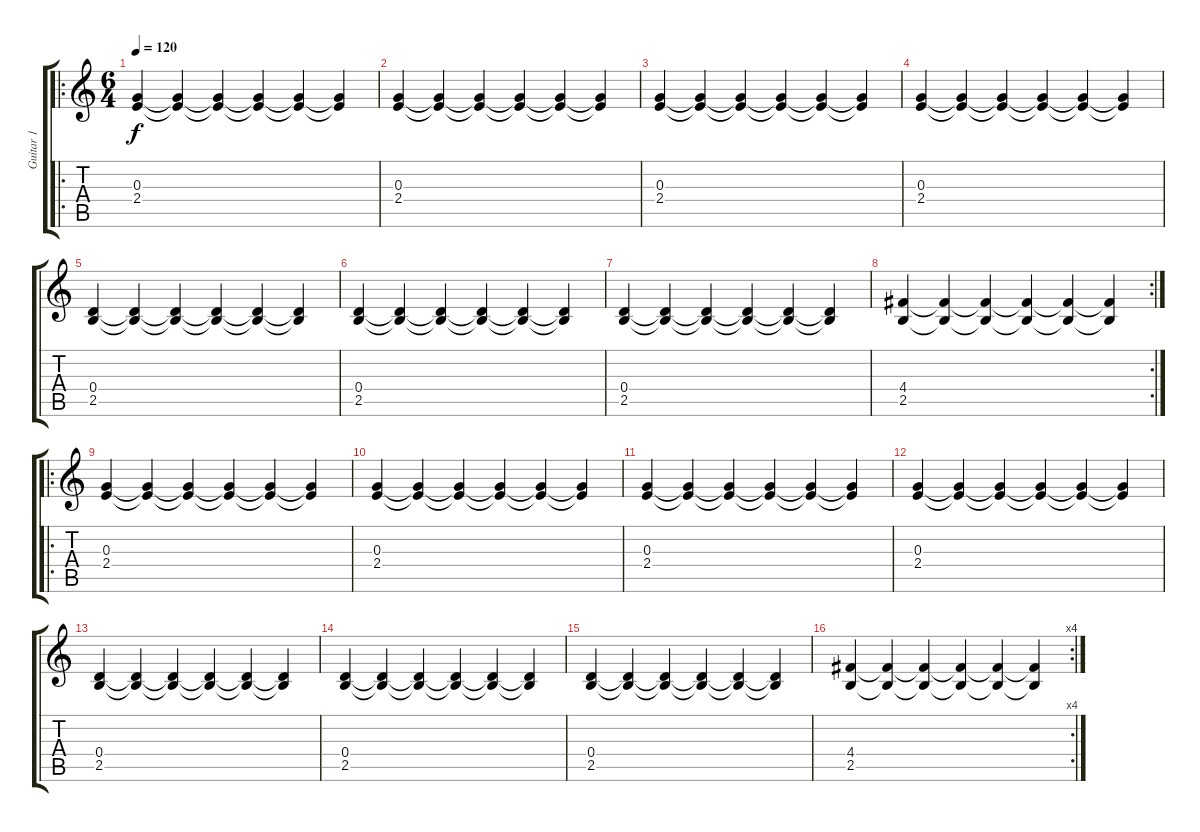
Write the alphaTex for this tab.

\track ("Guitar 1" "Guitar 1") {instrument distortionguitar}
\staff {score tabs}
\tuning (E4 B3 G3 D3 A2 E2) {hide}
\ro
\ts (6 4)
\tempo 120
\clef g2
\ks c
(0.3 2.4).4{dy f instrument distortionguitar} (0.3{t} 2.4{t}).4 (0.3{t} 2.4{t}).4 (0.3{t} 2.4{t}).4 (0.3{t} 2.4{t}).4 (0.3{t} 2.4{t}).4 |
(0.3 2.4).4 (0.3{t} 2.4{t}).4 (0.3{t} 2.4{t}).4 (0.3{t} 2.4{t}).4 (0.3{t} 2.4{t}).4 (0.3{t} 2.4{t}).4 |
(0.3 2.4).4 (0.3{t} 2.4{t}).4 (0.3{t} 2.4{t}).4 (0.3{t} 2.4{t}).4 (0.3{t} 2.4{t}).4 (0.3{t} 2.4{t}).4 |
(0.3 2.4).4 (0.3{t} 2.4{t}).4 (0.3{t} 2.4{t}).4 (0.3{t} 2.4{t}).4 (0.3{t} 2.4{t}).4 (0.3{t} 2.4{t}).4 |
(0.4 2.5).4 (0.4{t} 2.5{t}).4 (0.4{t} 2.5{t}).4 (0.4{t} 2.5{t}).4 (0.4{t} 2.5{t}).4 (0.4{t} 2.5{t}).4 |
(0.4 2.5).4 (0.4{t} 2.5{t}).4 (0.4{t} 2.5{t}).4 (0.4{t} 2.5{t}).4 (0.4{t} 2.5{t}).4 (0.4{t} 2.5{t}).4 |
(0.4 2.5).4 (0.4{t} 2.5{t}).4 (0.4{t} 2.5{t}).4 (0.4{t} 2.5{t}).4 (0.4{t} 2.5{t}).4 (0.4{t} 2.5{t}).4 |
\rc 2
(4.4 2.5).4 (4.4{t} 2.5{t}).4 (4.4{t} 2.5{t}).4 (4.4{t} 2.5{t}).4 (4.4{t} 2.5{t}).4 (4.4{t} 2.5{t}).4 |
\ro
(0.3 2.4).4 (0.3{t} 2.4{t}).4 (0.3{t} 2.4{t}).4 (0.3{t} 2.4{t}).4 (0.3{t} 2.4{t}).4 (0.3{t} 2.4{t}).4 |
(0.3 2.4).4 (0.3{t} 2.4{t}).4 (0.3{t} 2.4{t}).4 (0.3{t} 2.4{t}).4 (0.3{t} 2.4{t}).4 (0.3{t} 2.4{t}).4 |
(0.3 2.4).4 (0.3{t} 2.4{t}).4 (0.3{t} 2.4{t}).4 (0.3{t} 2.4{t}).4 (0.3{t} 2.4{t}).4 (0.3{t} 2.4{t}).4 |
(0.3 2.4).4 (0.3{t} 2.4{t}).4 (0.3{t} 2.4{t}).4 (0.3{t} 2.4{t}).4 (0.3{t} 2.4{t}).4 (0.3{t} 2.4{t}).4 |
(0.4 2.5).4 (0.4{t} 2.5{t}).4 (0.4{t} 2.5{t}).4 (0.4{t} 2.5{t}).4 (0.4{t} 2.5{t}).4 (0.4{t} 2.5{t}).4 |
(0.4 2.5).4 (0.4{t} 2.5{t}).4 (0.4{t} 2.5{t}).4 (0.4{t} 2.5{t}).4 (0.4{t} 2.5{t}).4 (0.4{t} 2.5{t}).4 |
(0.4 2.5).4 (0.4{t} 2.5{t}).4 (0.4{t} 2.5{t}).4 (0.4{t} 2.5{t}).4 (0.4{t} 2.5{t}).4 (0.4{t} 2.5{t}).4 |
\rc 4
(4.4 2.5).4 (4.4{t} 2.5{t}).4 (4.4{t} 2.5{t}).4 (4.4{t} 2.5{t}).4 (4.4{t} 2.5{t}).4 (4.4{t} 2.5{t}).4
